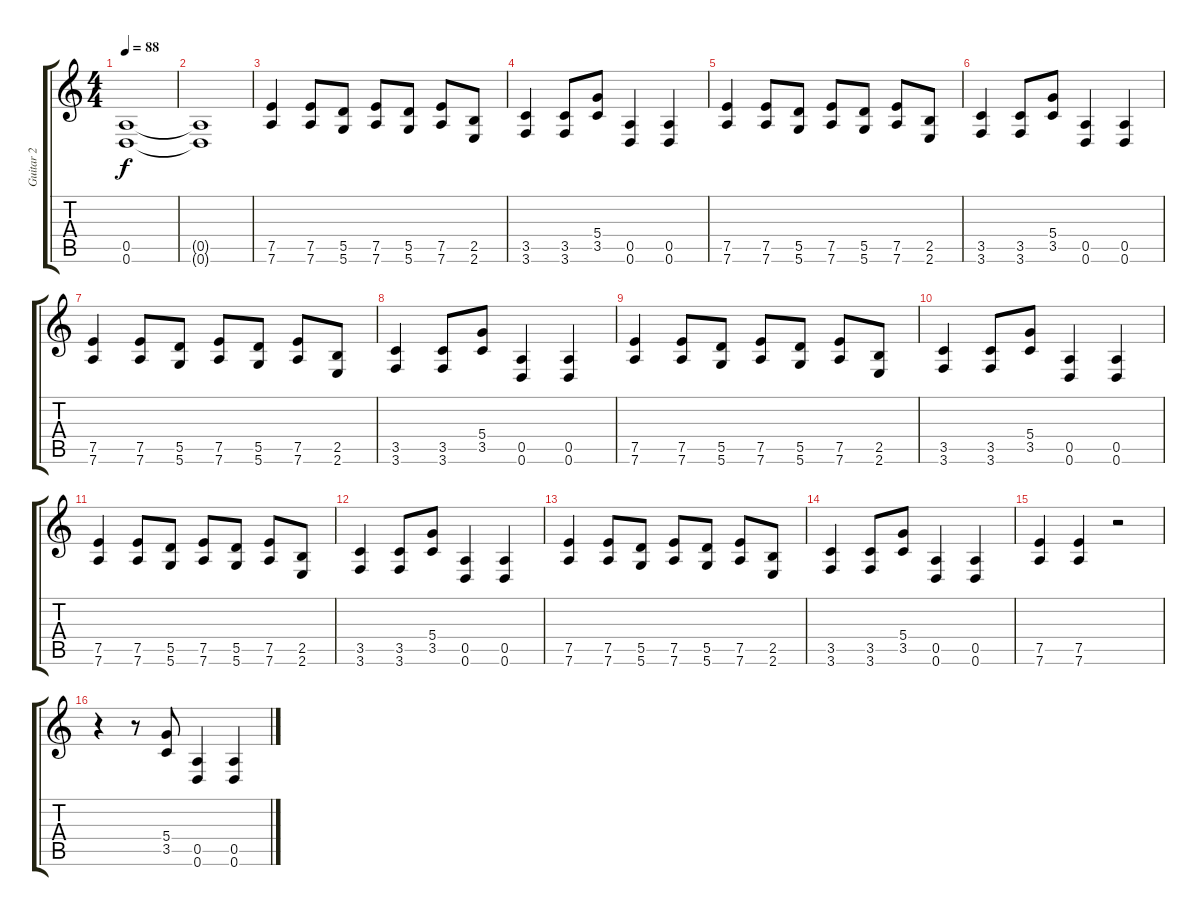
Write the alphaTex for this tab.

\track ("Guitar 2" "Guitar 2") {instrument overdrivenguitar}
\staff {score tabs}
\tuning (E4 B3 G3 D3 A2 D2) {hide}
\ts (4 4)
\tempo 88
\clef g2
\ks c
(0.5{t} 0.6{t}).1{dy f} |
(0.5{t} 0.6{t}).1 |
(7.5 7.6).4 (7.5 7.6).8 (5.5 5.6).8 (7.5 7.6).8 (5.5 5.6).8 (7.5 7.6).8 (2.5 2.6).8 |
(3.5 3.6).4 (3.5 3.6).8 (5.4 3.5).8 (0.5 0.6).4 (0.5 0.6).4 |
(7.5 7.6).4 (7.5 7.6).8 (5.5 5.6).8 (7.5 7.6).8 (5.5 5.6).8 (7.5 7.6).8 (2.5 2.6).8 |
(3.5 3.6).4 (3.5 3.6).8 (5.4 3.5).8 (0.5 0.6).4 (0.5 0.6).4 |
(7.5 7.6).4 (7.5 7.6).8 (5.5 5.6).8 (7.5 7.6).8 (5.5 5.6).8 (7.5 7.6).8 (2.5 2.6).8 |
(3.5 3.6).4 (3.5 3.6).8 (5.4 3.5).8 (0.5 0.6).4 (0.5 0.6).4 |
(7.5 7.6).4 (7.5 7.6).8 (5.5 5.6).8 (7.5 7.6).8 (5.5 5.6).8 (7.5 7.6).8 (2.5 2.6).8 |
(3.5 3.6).4 (3.5 3.6).8 (5.4 3.5).8 (0.5 0.6).4 (0.5 0.6).4 |
(7.5 7.6).4 (7.5 7.6).8 (5.5 5.6).8 (7.5 7.6).8 (5.5 5.6).8 (7.5 7.6).8 (2.5 2.6).8 |
(3.5 3.6).4 (3.5 3.6).8 (5.4 3.5).8 (0.5 0.6).4 (0.5 0.6).4 |
(7.5 7.6).4 (7.5 7.6).8 (5.5 5.6).8 (7.5 7.6).8 (5.5 5.6).8 (7.5 7.6).8 (2.5 2.6).8 |
(3.5 3.6).4 (3.5 3.6).8 (5.4 3.5).8 (0.5 0.6).4 (0.5 0.6).4 |
(7.5 7.6).4 (7.5 7.6).4 r.2 |
r.4 r.8 (5.4 3.5).8 (0.5 0.6).4 (0.5 0.6).4
